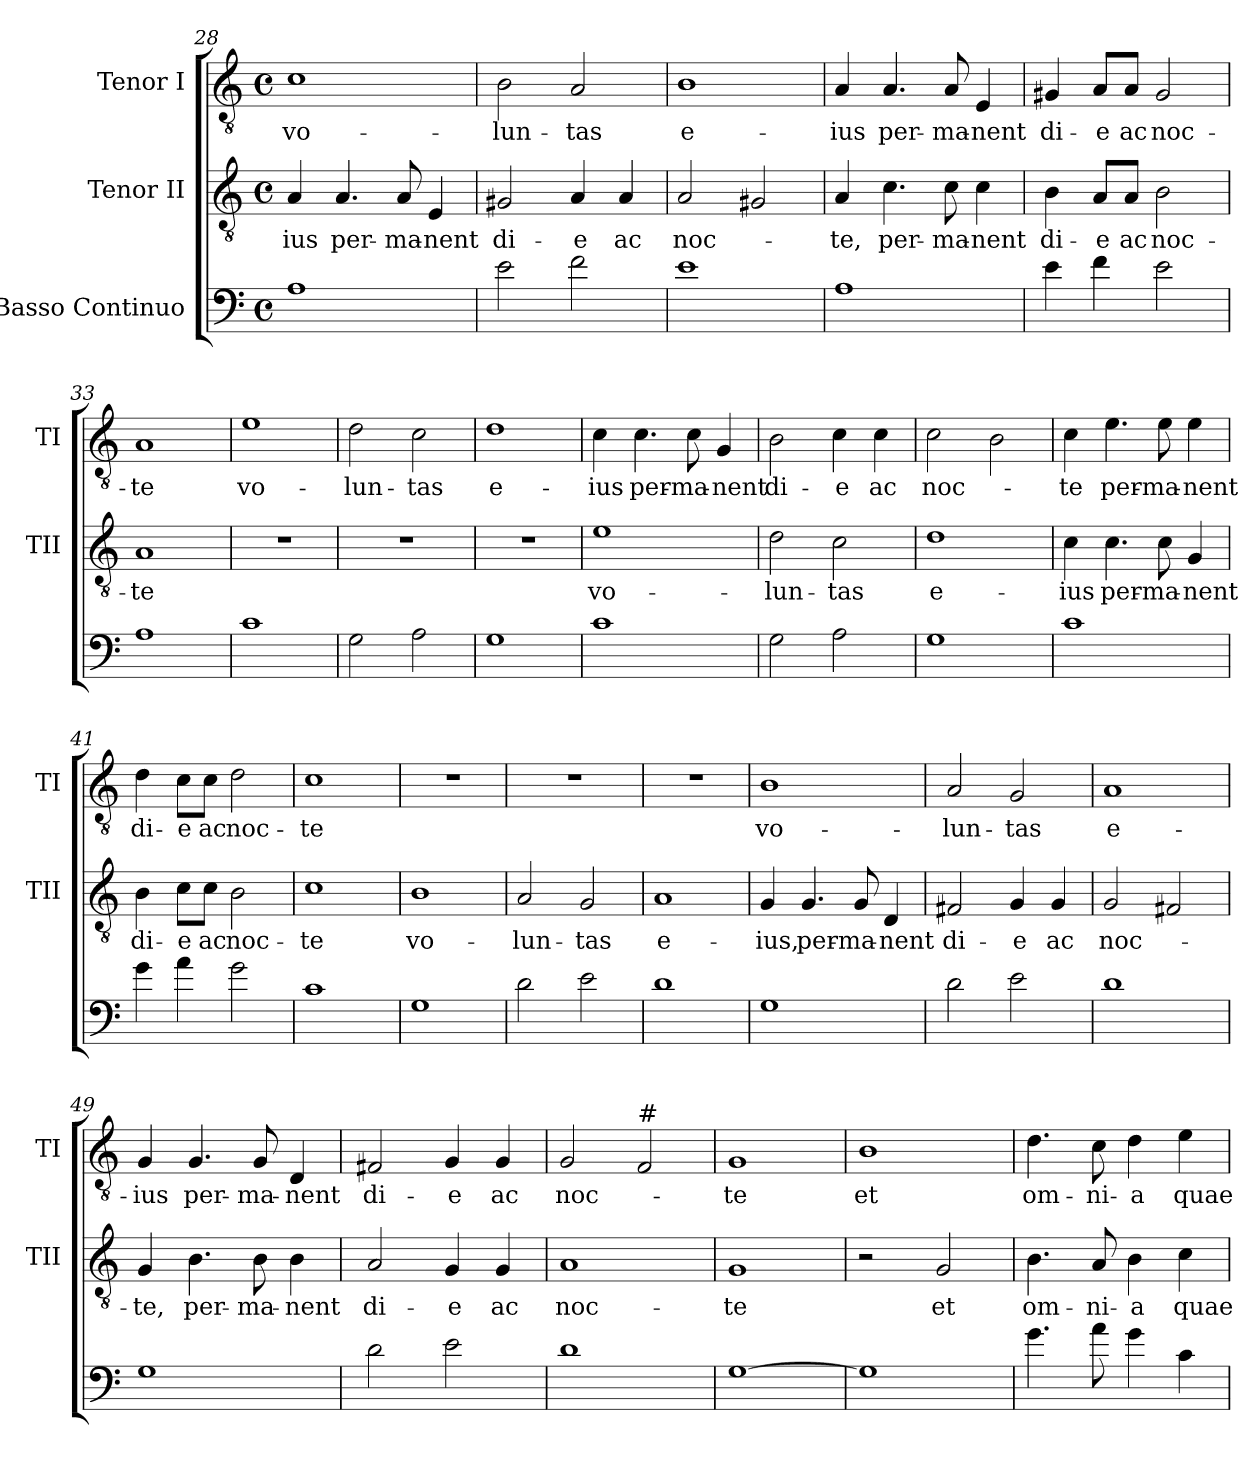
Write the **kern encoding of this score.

**kern	**kern	**text	**kern	**text
*part3	*part2	*part2	*part1	*part1
*staff3	*staff2	*staff2	*staff1	*staff1
*I"Basso Continuo	*I"Tenor II	*	*I"Tenor I	*
*	*I'TII	*	*I'TI	*
*clefF4	*clefGv2	*	*clefGv2	*
*ITrd7c12	*	*	*	*
*k[]	*k[]	*	*k[]	*
*C:	*C:	*	*C:	*
*M4/4	*M4/4	*	*M4/4	*
*met(c)	*met(c)	*	*met(c)	*
=28	=28	=28	=28	=28
!	!	!LO:LY:b	!	!LO:LY:b
1AA	4A/	-ius	1c	vo-
!	!	!LO:LY:b	!	!
.	4.A/	per-	.	.
!	!	!LO:LY:b	!	!
.	8A/	-ma-	.	.
!	!	!LO:LY:b	!	!
.	4E/	-nent	.	.
!!LO:LB:g=z
=29	=29	=29	=29	=29
!	!	!LO:LY:b	!	!LO:LY:b
2E\	2G#X/	di-	2B\	-lun-
!	!	!LO:LY:b	!	!LO:LY:b
2F\	4A/	-e	2A/	-tas
!	!	!LO:LY:b	!	!
.	4A/	ac	.	.
=30	=30	=30	=30	=30
!	!	!LO:LY:b	!	!LO:LY:b:rj
1E	2A/	noc-	1B	e-
.	2G#X/	.	.	.
=31	=31	=31	=31	=31
!	!	!LO:LY:b	!	!LO:LY:b
1AA	4A/	-te,	4A/	-ius
!	!	!LO:LY:b	!	!LO:LY:b
.	4.c\	per-	4.A/	per-
!	!	!LO:LY:b	!	!LO:LY:b
.	8c\	-ma-	8A/	-ma-
!	!	!LO:LY:b	!	!LO:LY:b
.	4c\	-nent	4E/	-nent
=32	=32	=32	=32	=32
!	!	!LO:LY:b	!	!LO:LY:b
4E\	4B\	di-	4G#X/	di-
!	!	!LO:LY:b	!	!LO:LY:b
4F\	8A/L	-e	8A/L	-e
!	!	!LO:LY:b	!	!LO:LY:b
.	8A/J	ac	8A/J	ac
!	!	!LO:LY:b	!	!LO:LY:b
2E\	2B\	noc-	2G#/	noc-
=33	=33	=33	=33	=33
!	!	!LO:LY:b	!	!LO:LY:b
1AA	1A	-te	1A	-te
!!LO:LB:g=z
=34	=34	=34	=34	=34
!	!	!	!	!LO:LY:b
1C	1r	.	1e	vo-
=35	=35	=35	=35	=35
!	!	!	!	!LO:LY:b
2GG\	1r	.	2d\	-lun-
!	!	!	!	!LO:LY:b
2AA\	.	.	2c\	-tas
=36	=36	=36	=36	=36
!	!	!	!	!LO:LY:b:rj
1GG	1r	.	1d	e-
=37	=37	=37	=37	=37
!	!	!LO:LY:b	!	!LO:LY:b
1C	1e	vo-	4c\	-ius
!	!	!	!	!LO:LY:b
.	.	.	4.c\	per-
!	!	!	!	!LO:LY:b
.	.	.	8c\	-ma-
!	!	!	!	!LO:LY:b
.	.	.	4G/	-nent
=38	=38	=38	=38	=38
!	!	!LO:LY:b	!	!LO:LY:b
2GG\	2d\	-lun-	2B\	di-
!	!	!LO:LY:b	!	!LO:LY:b
2AA\	2c\	-tas	4c\	-e
!	!	!	!	!LO:LY:b
.	.	.	4c\	ac
!!LO:LB:g=z
=39	=39	=39	=39	=39
!	!	!LO:LY:b:rj	!	!LO:LY:b
1GG	1d	e-	2c\	noc-
.	.	.	2B\	.
=40	=40	=40	=40	=40
!	!	!LO:LY:b	!	!LO:LY:b
1C	4c\	-ius	4c\	-te
!	!	!LO:LY:b	!	!LO:LY:b
.	4.c\	per-	4.e\	per-
!	!	!LO:LY:b	!	!LO:LY:b
.	8c\	-ma-	8e\	-ma-
!	!	!LO:LY:b	!	!LO:LY:b
.	4G/	-nent	4e\	-nent
=41	=41	=41	=41	=41
!	!	!LO:LY:b	!	!LO:LY:b
4G>\	4B\	di-	4d\	di-
!	!	!LO:LY:b	!	!LO:LY:b
4A\	8c\L	-e	8c\L	-e
!	!	!LO:LY:b	!	!LO:LY:b
.	8c\J	ac	8c\J	ac
!	!	!LO:LY:b	!	!LO:LY:b
2G\	2B\	noc-	2d\	noc-
=42	=42	=42	=42	=42
!	!	!LO:LY:b	!	!LO:LY:b
1C	1c	-te	1c	-te
=43	=43	=43	=43	=43
!	!	!LO:LY:b	!	!
1GG	1B	vo-	1r	.
!!LO:PB:g=z
=44	=44	=44	=44	=44
!	!	!LO:LY:b	!	!
2D\	2A/	-lun-	1r	.
!	!	!LO:LY:b	!	!
2E\	2G/	-tas	.	.
=45	=45	=45	=45	=45
!	!	!LO:LY:b:rj	!	!
1D	1A	e-	1r	.
=46	=46	=46	=46	=46
!	!	!LO:LY:b	!	!LO:LY:b
1GG	4G/	-ius,	1B	vo-
!	!	!LO:LY:b	!	!
.	4.G/	per-	.	.
!	!	!LO:LY:b	!	!
.	8G/	-ma-	.	.
!	!	!LO:LY:b	!	!
.	4D/	-nent	.	.
=47	=47	=47	=47	=47
!	!	!LO:LY:b	!	!LO:LY:b
2D\	2F#X/	di-	2A/	-lun-
!	!	!LO:LY:b	!	!LO:LY:b
2E\	4G/	-e	2G/	-tas
!	!	!LO:LY:b	!	!
.	4G/	ac	.	.
=48	=48	=48	=48	=48
!	!	!LO:LY:b	!	!LO:LY:b:rj
1D	2G/	noc-	1A	e-
.	2F#X/	.	.	.
!!LO:LB:g=z
=49	=49	=49	=49	=49
!	!	!LO:LY:b	!	!LO:LY:b
1GG	4G/	-te,	4G/	-ius
!	!	!LO:LY:b	!	!LO:LY:b
.	4.B\	per-	4.G/	per-
!	!	!LO:LY:b	!	!LO:LY:b
.	8B\	-ma-	8G/	-ma-
!	!	!LO:LY:b	!	!LO:LY:b
.	4B\	-nent	4D/	-nent
=50	=50	=50	=50	=50
!	!	!LO:LY:b	!	!LO:LY:b
2D\	2A/	di-	2F#X/	di-
!	!	!LO:LY:b	!	!LO:LY:b
2E\	4G/	-e	4G/	-e
!	!	!LO:LY:b	!	!LO:LY:b
.	4G/	ac	4G/	ac
=51	=51	=51	=51	=51
!	!	!LO:LY:b	!	!LO:LY:b
1D	1A	noc-	2G/	noc-
!	!	!	!LO:TX:a:t=#	!
.	.	.	2F/	.
=52	=52	=52	=52	=52
!	!	!LO:LY:b	!	!LO:LY:b
[<1GG	1G	-te	1G	-te
=53	=53	=53	=53	=53
!	!	!	!	!LO:LY:b
1GG]	2r	.	1B	et
!	!	!LO:LY:b	!	!
.	2G/	et	.	.
!!LO:LB:g=z
=54	=54	=54	=54	=54
!	!	!LO:LY:b	!	!LO:LY:b
4.G\	4.B\	om-	4.d\	om-
!	!	!LO:LY:b	!	!LO:LY:b
8A\	8A/	-ni-	8c\	-ni-
!	!	!LO:LY:b	!	!LO:LY:b
4G\	4B\	-a	4d\	-a
!	!	!LO:LY:b	!	!LO:LY:b
4C\	4c\	quae-	4e\	quae-
=	=	=	=	=
*-	*-	*-	*-	*-
